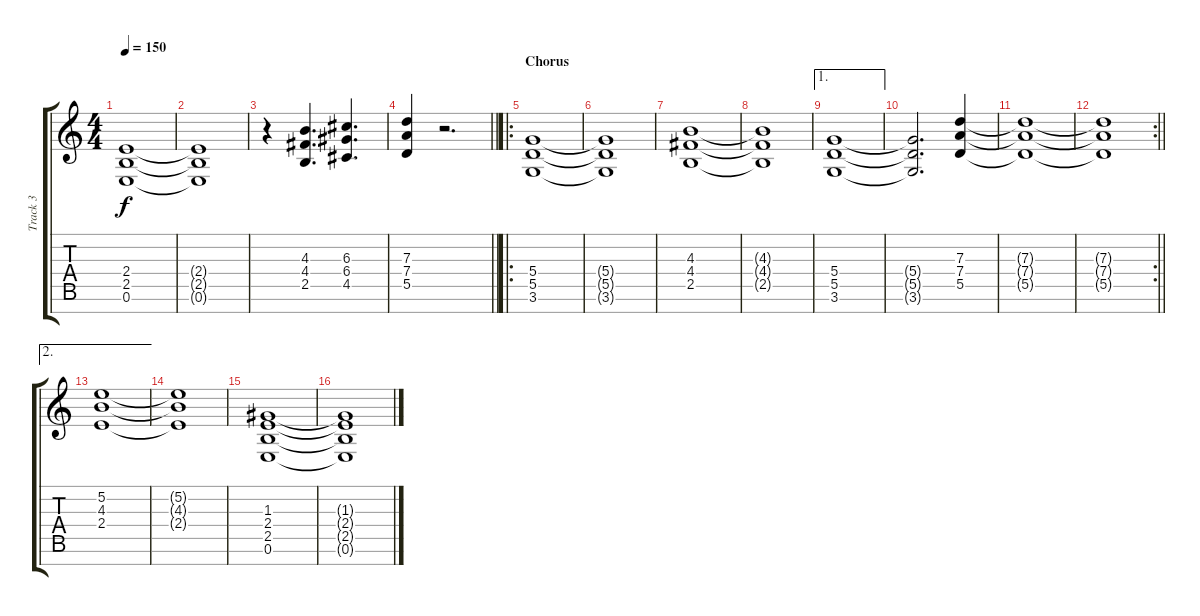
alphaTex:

\track ("Track 3" "Track 3") {instrument distortionguitar}
\staff {score tabs}
\tuning (E4 B3 G3 D3 A2 E2 B1) {hide}
\ts (4 4)
\tempo 150
\clef g2
\ks c
(2.4 2.5 0.6).1{dy f} |
(2.4{t} 2.5{t} 0.6{t}).1 |
r.4 (4.3 4.4 2.5).4{d instrument distortionguitar} (6.3 6.4 4.5).4{d} |
\barLineRight lightlight
(7.3 7.4 5.5).4 r.2{d} |
\ro
\section ("" "Chorus")
(5.4 5.5 3.6).1 |
(5.4{t} 5.5{t} 3.6{t}).1 |
(4.3 4.4 2.5).1 |
(4.3{t} 4.4{t} 2.5{t}).1 |
\ae 1
(5.4 5.5 3.6).1 |
(5.4{t} 5.5{t} 3.6{t}).2{d} (7.3 7.4 5.5).4 |
(7.3{t} 7.4{t} 5.5{t}).1 |
\rc 2
\barLineRight lightlight
(7.3{t} 7.4{t} 5.5{t}).1 |
\ae 2
(5.2 4.3 2.4).1 |
(5.2{t} 4.3{t} 2.4{t}).1 |
(1.3 2.4 2.5 0.6).1 |
(1.3{t} 2.4{t} 2.5{t} 0.6{t}).1
